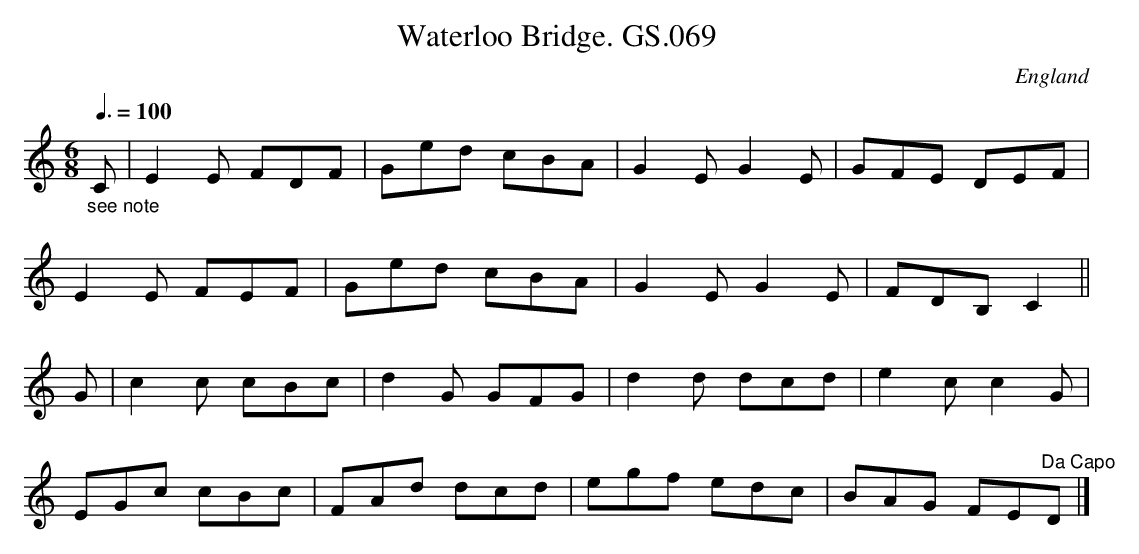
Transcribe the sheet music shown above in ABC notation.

X:1
T:Waterloo Bridge. GS.069
L:1/8
M:6/8
O:England
Q:3/8=100
K:C major
"_see note"C | E2 E FDF | Ged cBA | G2 E G2 E | GFE DEF |!
E2 E FEF | Ged cBA | G2EG2E | FDB, C2 ||!
G | c2c cBc | d2 G GFG | d2 d dcd | e2 c c2G |!
EGc cBc | FAd dcd |  egf edc | BAG FE"^Da Capo"D |]
